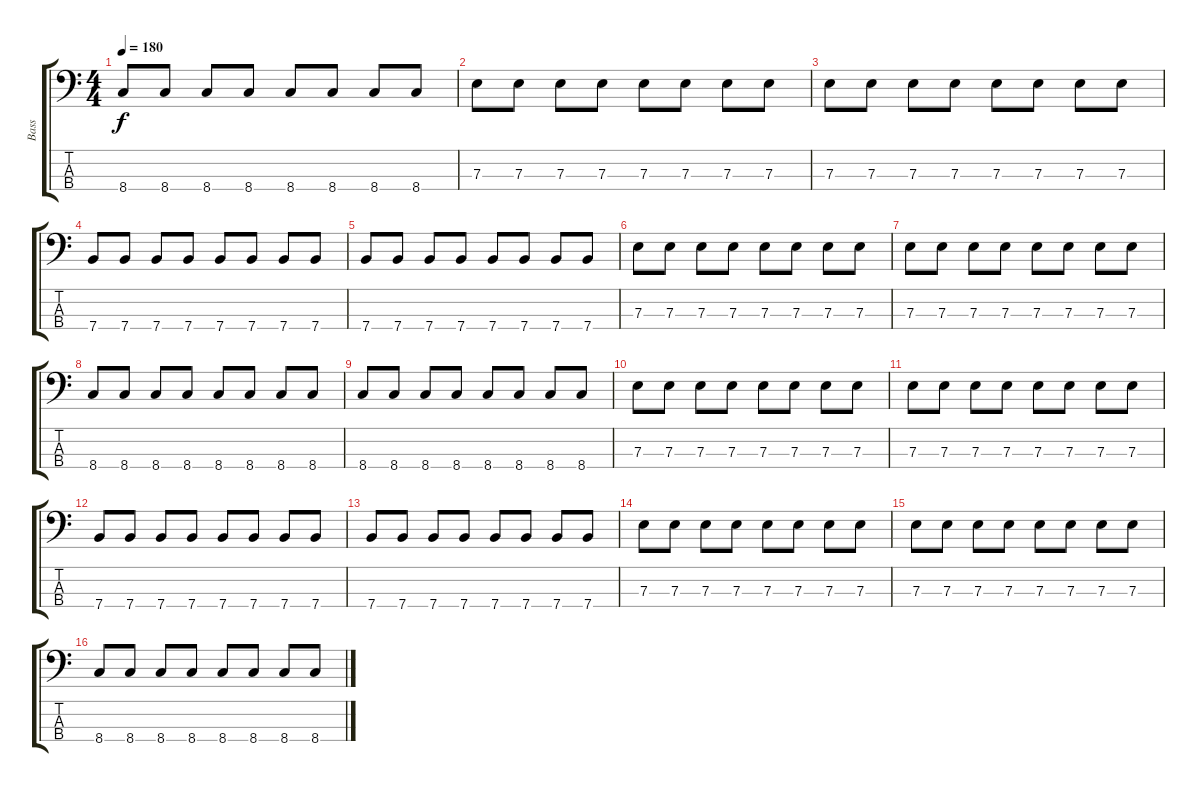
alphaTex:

\track ("Bass" "Bass") {instrument electricbassfinger}
\staff {score tabs}
\tuning (G2 D2 A1 E1) {hide}
\ts (4 4)
\tempo 180
\clef f4
\ks c
8.4.8{dy f} 8.4.8 8.4.8 8.4.8 8.4.8 8.4.8 8.4.8 8.4.8 |
7.3.8 7.3.8 7.3.8 7.3.8 7.3.8 7.3.8 7.3.8 7.3.8 |
7.3.8 7.3.8 7.3.8 7.3.8 7.3.8 7.3.8 7.3.8 7.3.8 |
7.4.8 7.4.8 7.4.8 7.4.8 7.4.8 7.4.8 7.4.8 7.4.8 |
7.4.8 7.4.8 7.4.8 7.4.8 7.4.8 7.4.8 7.4.8 7.4.8 |
7.3.8 7.3.8 7.3.8 7.3.8 7.3.8 7.3.8 7.3.8 7.3.8 |
7.3.8 7.3.8 7.3.8 7.3.8 7.3.8 7.3.8 7.3.8 7.3.8 |
8.4.8 8.4.8 8.4.8 8.4.8 8.4.8 8.4.8 8.4.8 8.4.8 |
8.4.8 8.4.8 8.4.8 8.4.8 8.4.8 8.4.8 8.4.8 8.4.8 |
7.3.8 7.3.8 7.3.8 7.3.8 7.3.8 7.3.8 7.3.8 7.3.8 |
7.3.8 7.3.8 7.3.8 7.3.8 7.3.8 7.3.8 7.3.8 7.3.8 |
7.4.8 7.4.8 7.4.8 7.4.8 7.4.8 7.4.8 7.4.8 7.4.8 |
7.4.8 7.4.8 7.4.8 7.4.8 7.4.8 7.4.8 7.4.8 7.4.8 |
7.3.8 7.3.8 7.3.8 7.3.8 7.3.8 7.3.8 7.3.8 7.3.8 |
7.3.8 7.3.8 7.3.8 7.3.8 7.3.8 7.3.8 7.3.8 7.3.8 |
8.4.8 8.4.8 8.4.8 8.4.8 8.4.8 8.4.8 8.4.8 8.4.8
